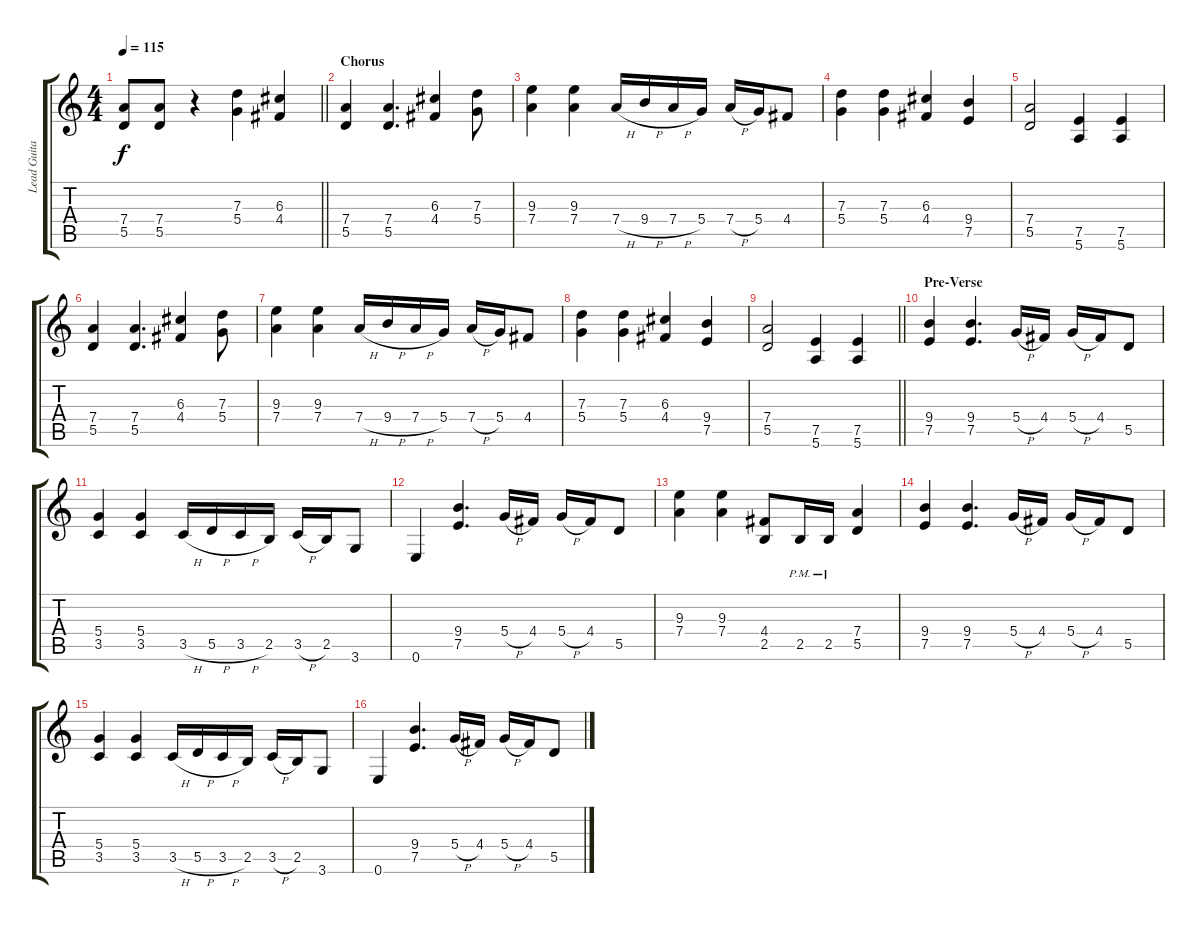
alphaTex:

\track ("Lead Guitar" "Lead Guita") {instrument distortionguitar}
\staff {score tabs}
\tuning (E4 B3 G3 D3 A2 E2) {hide}
\ts (4 4)
\tempo 115
\clef g2
\barLineRight lightlight
\ks c
(7.4 5.5).8{dy f} (7.4 5.5).8 r.4 (7.3 5.4).4 (6.3 4.4).4 |
\section ("" "Chorus")
(7.4 5.5).4 (7.4 5.5).4{d} (6.3 4.4).4 (7.3 5.4).8 |
(9.3 7.4).4 (9.3 7.4).4 7.4{h}.16 9.4{h}.16 7.4{h}.16 5.4.16 7.4{h}.16 5.4.16 4.4.8 |
(7.3 5.4).4 (7.3 5.4).4 (6.3 4.4).4 (9.4 7.5).4 |
(7.4 5.5).2 (7.5 5.6).4 (7.5 5.6).4 |
(7.4 5.5).4 (7.4 5.5).4{d} (6.3 4.4).4 (7.3 5.4).8 |
(9.3 7.4).4 (9.3 7.4).4 7.4{h}.16 9.4{h}.16 7.4{h}.16 5.4.16 7.4{h}.16 5.4.16 4.4.8 |
(7.3 5.4).4 (7.3 5.4).4 (6.3 4.4).4 (9.4 7.5).4 |
\barLineRight lightlight
(7.4 5.5).2 (7.5 5.6).4 (7.5 5.6).4 |
\section ("" "Pre-Verse")
(9.4 7.5).4 (9.4 7.5).4{d} 5.4{h}.16 4.4.16 5.4{h}.16 4.4.16 5.5.8 |
(5.4 3.5).4 (5.4 3.5).4 3.5{h}.16 5.5{h}.16 3.5{h}.16 2.5.16 3.5{h}.16 2.5.16 3.6.8 |
0.6.4 (9.4 7.5).4{d} 5.4{h}.16 4.4.16 5.4{h}.16 4.4.16 5.5.8 |
(9.3 7.4).4 (9.3 7.4).4 (4.4 2.5).8 2.5{pm}.16 2.5{pm}.16 (7.4 5.5).4 |
(9.4 7.5).4 (9.4 7.5).4{d} 5.4{h}.16 4.4.16 5.4{h}.16 4.4.16 5.5.8 |
(5.4 3.5).4 (5.4 3.5).4 3.5{h}.16 5.5{h}.16 3.5{h}.16 2.5.16 3.5{h}.16 2.5.16 3.6.8 |
0.6.4 (9.4 7.5).4{d} 5.4{h}.16 4.4.16 5.4{h}.16 4.4.16 5.5.8
